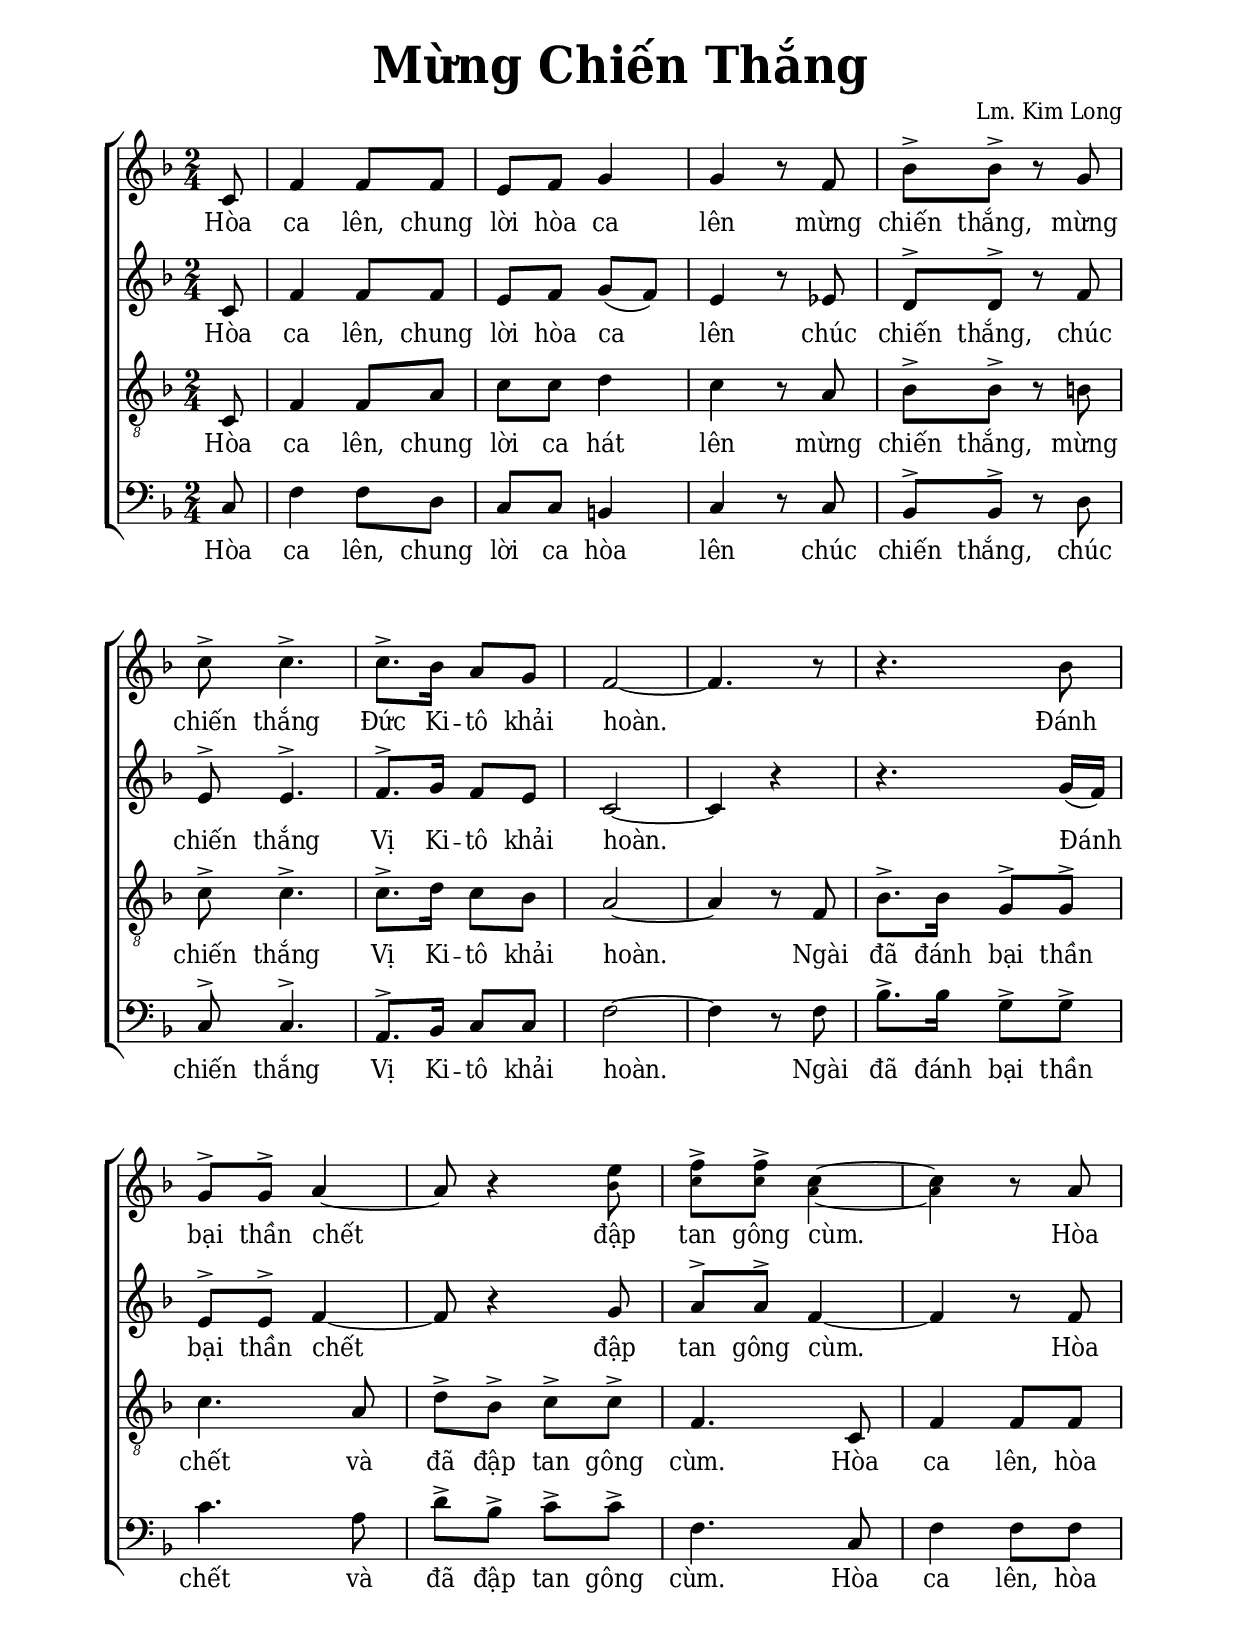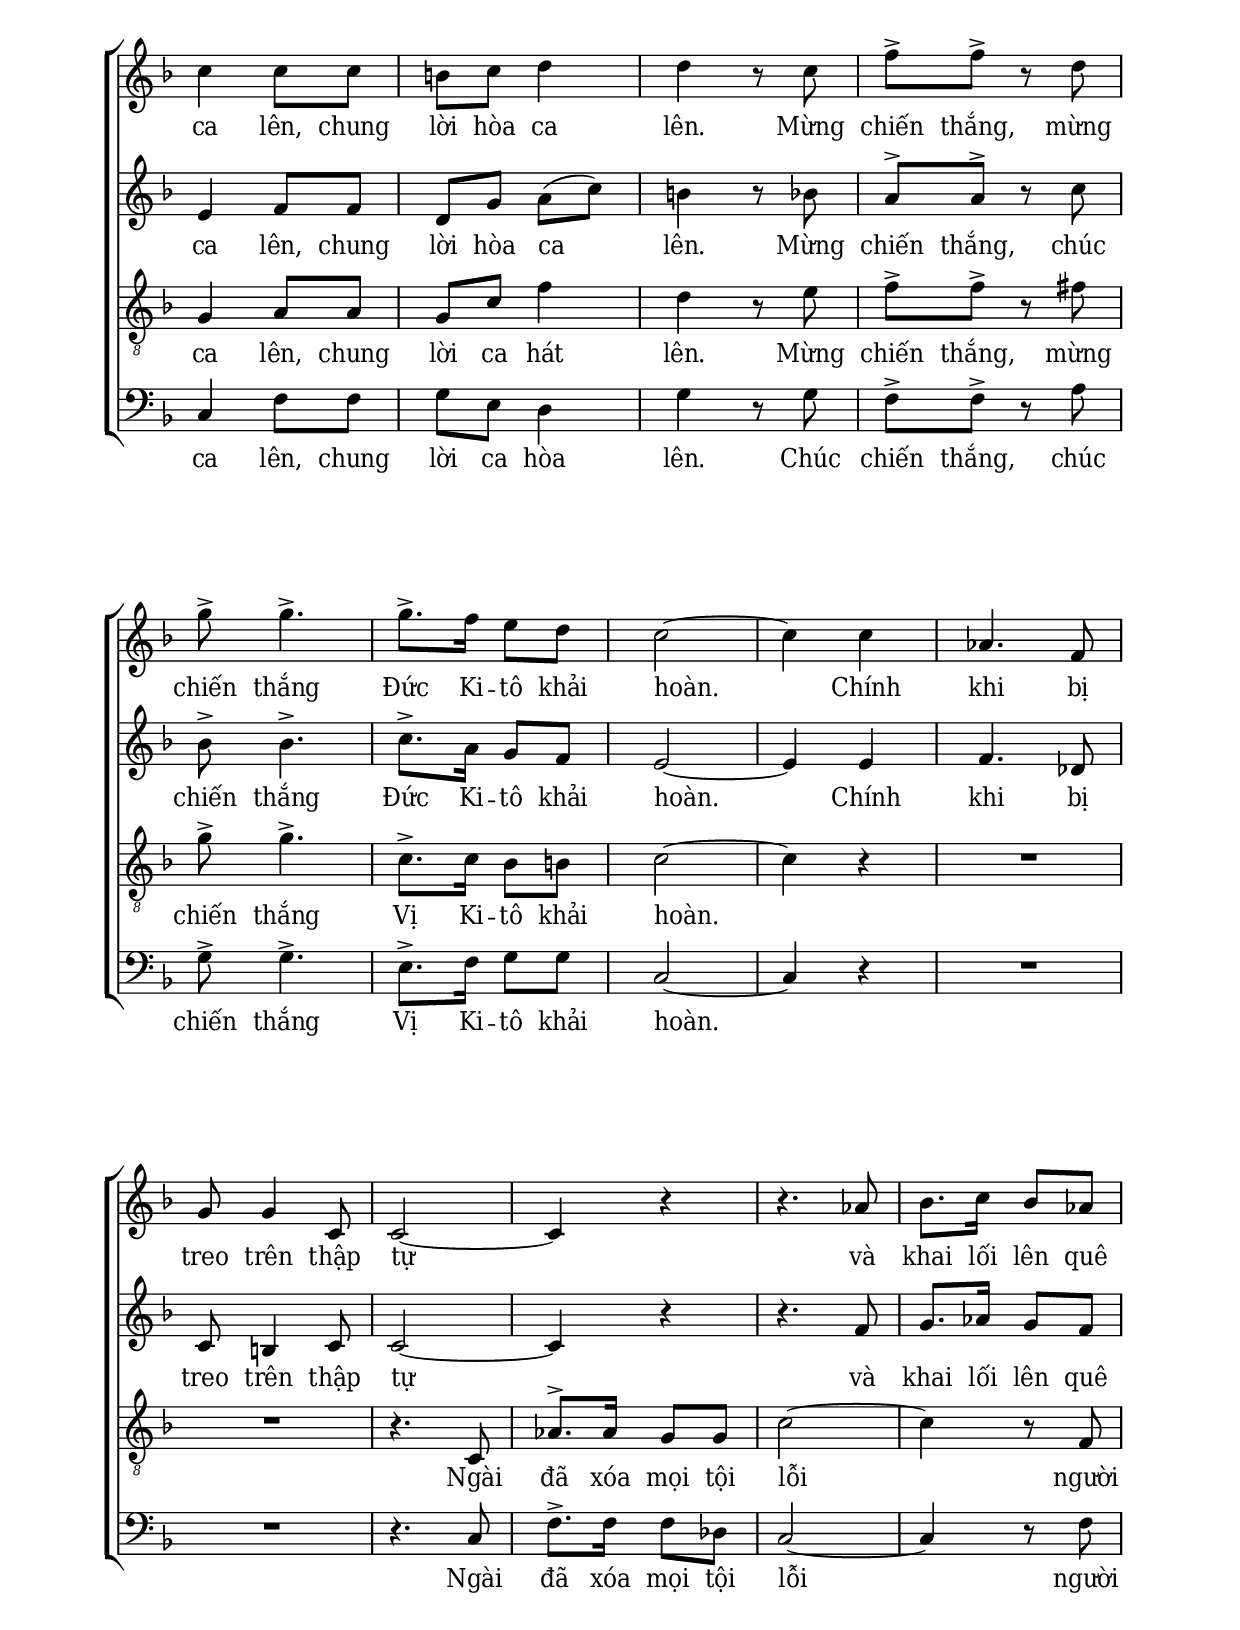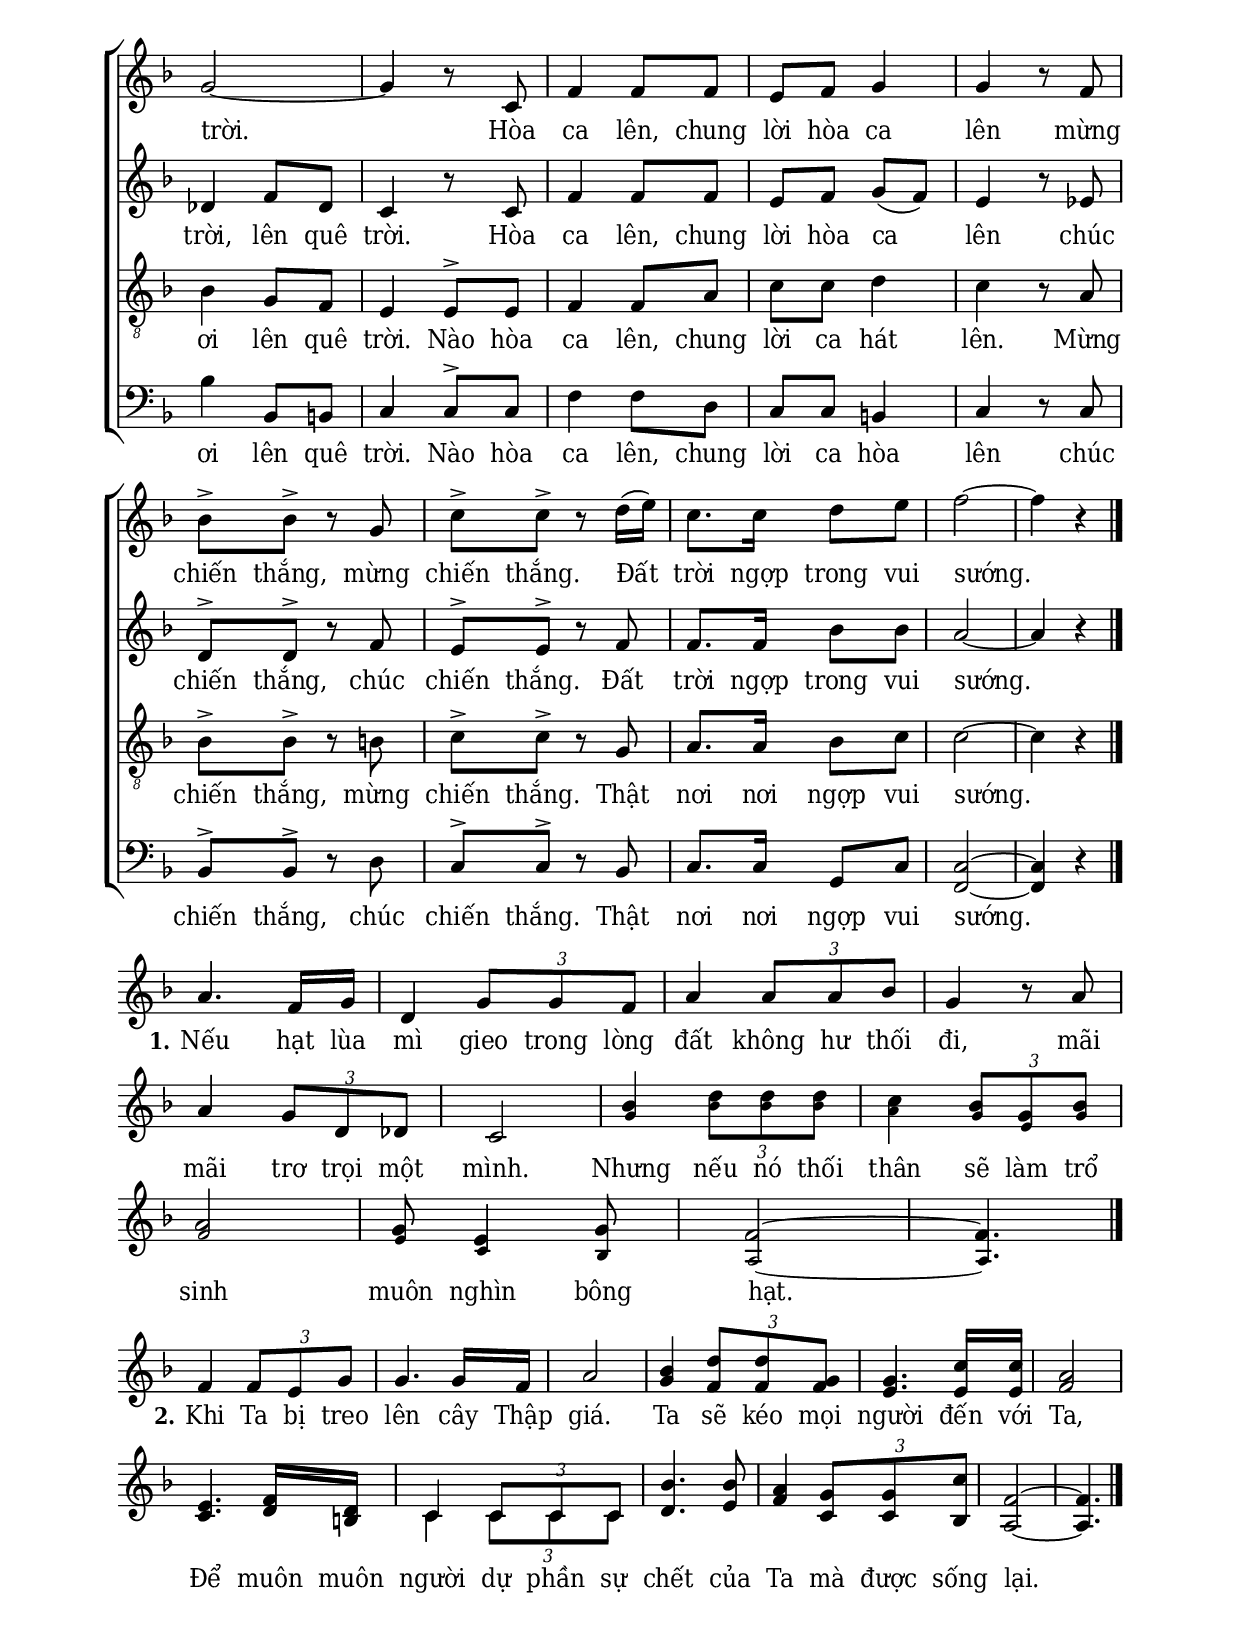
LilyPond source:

% Cài đặt chung
\version "2.22.1"
\include "english.ly"

\header {
  title = \markup { \fontsize #3 "Mừng Chiến Thắng" }
  composer = "Lm. Kim Long"
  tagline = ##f
}

% Đổi kích thước nốt cho bè phụ
notBePhu =
#(define-music-function (font-size music) (number? ly:music?)
   (for-some-music
     (lambda (m)
       (if (music-is-of-type? m 'rhythmic-event)
           (begin
             (set! (ly:music-property m 'tweaks)
                   (cons `(font-size . ,font-size)
                         (ly:music-property m 'tweaks)))
             #t)
           #f))
     music)
   music)

% Nhạc
nhacDiepKhucSop = \relative c' {
  \partial 8 c8 |
  f4 f8 f |
  e f g4 |
  g r8 f |
  bf ^> bf ^> r g |
  c8 ^> c4. ^> |
  c8. ^> bf16 a8 g |
  f2 ~ |
  f4. r8 |
  r4. bf8 |
  g ^> g ^> a4 ~ |
  a8 r4
  <<
    {
      e'8 |
      f ^> f ^> c4 ~ |
      c
    }
    { \notBePhu -2 {
      bf8 |
      c c a4 ~ |
      a
    }}
  >>
  r8 a |
  c4 c8 c |
  b! c d4 |
  d r8 c |
  f ^> f ^> r d |
  g ^> g4. ^> |
  g8. ^> f16 e8 d |
  c2 ~ |
  c4 c |
  af4. f8 |
  g g4 c,8 |
  c2 ~ |
  c4 r |
  r4. af'8 |
  bf8. c16 bf8 af |
  g2 ~ |
  g4 r8 c, |
  f4 f8 f |
  e f g4 |
  g r8 f |
  bf ^> bf ^> r g |
  c ^> c ^> r d16 (e) |
  c8. c16 d8 e |
  f2 ~ |
  f4 r \bar "|." \break
  
  a,4. f16 g |
  d4 \tuplet 3/2 { g8 g f } |
  a4 \tuplet 3/2 { a8 a bf } |
  g4 r8 a |
  a4 \tuplet 3/2 { g8 d df } |
  c2 |
  <<
    {
      bf'4 \tuplet 3/2 {d8 d d } |
      c4 \tuplet 3/2 { bf8 g bf } |
      a2 |
      g8 e4 g8 |
      f2 ~ |
      \partial 4. f4.
    }
    { \notBePhu -2 {
      g4 \tuplet 3/2 { bf8 bf bf } |
      a4 \tuplet 3/2 { g8 e g } |
      f2 |
      e8 c4 bf8 |
      a2 ~ |
      a4.
    }}
  >>
  \bar "|." \break
  
  f'4 \tuplet 3/2 { f8 e g } |
  g4. g16 f |
  a2 |
  <<
    {
      bf4 \tuplet 3/2 { d8 d g, } |
      g4. c16 c |
      a2 |
      e4. f16 d
    }
    {
      g4 \tuplet 3/2 { f8 f f } |
      e4. e16 e |
      f2 |
      c4. d16 b!
    }
  >>
  <<
    {
      \voiceOne
      c4 \tuplet 3/2 { c8 c c } |
    }
    \new Voice = "splitpart" {
      \voiceTwo
      c4 \tuplet 3/2 { c8 c c } |
    }
  >>
  \oneVoice
  <<
    {
      bf'4. bf8 |
      a4 \tuplet 3/2 { g8 g c } |
      f,2 ~ |
      f4.
    }
    {
      d4. e8 |
      f4 \tuplet 3/2 { c8 c bf } |
      a2 ~ |
      a4.
    }
  >>
  \bar "|."
}

nhacDiepKhucAlto = \relative c' {
  c8 |
  f4 f8 f |
  e f g (f) |
  e4 r8 ef |
  d ^> d ^> r f |
  e ^> e4. ^> f8. ^> g16 f8 e |
  c2 ~ |
  c4 r |
  r4. g'16 (f) |
  e8 ^> e ^> f4 ~ |
  f8 r4 g8 |
  a ^> a ^> f4 ~ |
  f r8 f |
  e4 f8 f |
  d g a (c) |
  b!4 r8 bf |
  a ^> a ^> r c |
  bf ^> bf4. ^> |
  c8. ^> a16 g8 f |
  e2 ~ |
  e4 e |
  f4. df8 |
  c b!4 c8 |
  c2 ~ |
  c4 r |
  r4. f8 |
  g8. af16 g8 f |
  df4 f8 df |
  c4 r8 c |
  f4 f8 f |
  e f g (f) |
  e4 r8 ef |
  d ^> d ^> r f |
  e ^> e ^> r f |
  f8. f16 bf8 bf |
  a2 ~ |
  a4 r
}

nhacDiepKhucTenor = \relative c {
  c8 |
  f4 f8 a |
  c c d4 |
  c r8 a |
  bf ^> bf ^> r b! |
  c ^> c4. ^> |
  c8. ^> d16 c8 bf |
  a2 ~ |
  a4 r8 f |
  bf8. ^> bf16 g8 ^> g ^> |
  c4. a8 |
  d ^> bf ^> c ^> c ^> |
  f,4. c8 |
  f4 f8 f |
  g4 a8 a |
  g c f4 |
  d r8 e |
  f ^> f ^> r fs |
  g ^> g4. ^> |
  c,8. ^> c16 bf8 b! |
  c2 ~ |
  c4 r |
  R2*2
  r4. c,8 |
  af'8. ^> af16 g8 g |
  c2 ~ |
  c4 r8 f, |
  bf4 g8 f |
  e4 e8 ^> e |
  f4 f8 a |
  c c d4 |
  c4 r8 a |
  bf ^> bf ^> r8 b! |
  c ^> c ^> r g |
  a8. a16 bf8 c |
  c2 ~ |
  c4 r
}

nhacDiepKhucBas = \relative c {
  c8 |
  f4 f8 d |
  c c b!4 |
  c r8 c |
  bf ^> bf ^> r d |
  c ^> c4. ^> |
  a8. ^> bf16 c8 c |
  f2 ~ |
  f4 r8 f |
  bf8. ^> bf16 g8 ^> g ^> |
  c4. a8 |
  d ^> bf ^> c ^> c ^> |
  f,4. c8 |
  f4 f8 f |
  c4 f8 f |
  g e d4 |
  g r8 g |
  f ^> f ^> r a |
  g ^> g4. ^> |
  e8. ^> f16 g8 g |
  c,2 ~ |
  c4 r |
  R2*2
  r4. c8 |
  f8. ^> f16 f8 df |
  c2 ~ |
  c4 r8 f |
  bf4 bf,8 b! |
  c4 c8 ^> c |
  f4 f8 d |
  c c b!4 |
  c r8 c |
  bf8 ^> bf ^> r d |
  c ^> c ^> r bf |
  c8. c16 g8 c |
  <c f,>2 ~ |
  <c f,>4 r
}

% Lời
loiDiepKhucSop = \lyricmode {
  Hòa ca lên, chung lời hòa ca lên
  mừng chiến thắng, mừng chiến thắng Đức Ki -- tô khải hoàn.
  Đánh bại thần chết đập tan gông cùm.
  Hòa ca lên, chung lời hòa ca lên.
  Mừng chiến thắng, mừng chiến thắng Đức Ki -- tô khải hoàn.
  Chính khi bị treo trên thập tự và khai lối lên quê trời.
  Hòa ca lên, chung lời hòa ca lên
  mừng chiến thắng,
  mừng chiến thắng.
  Đất trời ngợp trong vui sướng.
  
  \set stanza = "1."
  Nếu hạt lùa mì gieo trong lòng đất không hư thối đi,
  mãi mãi trơ trọi một mình.
  Nhưng nếu nó thối thân sẽ làm trổ sinh muôn nghìn bông hạt.
  
  \set stanza = "2."
  Khi Ta bị treo lên cây Thập giá.
  Ta sẽ kéo mọi người đến với Ta,
  Để muôn muôn người dự phần sự chết của Ta
  mà được sống lại.
}

loiDiepKhucAlto = \lyricmode {
  Hòa ca lên, chung lời hòa ca lên
  chúc chiến thắng,
  chúc chiến thắng Vị Ki -- tô khải hoàn.
  Đánh bại thần chết đập tan gông cùm.
  Hòa ca lên, chung lời hòa ca lên.
  Mừng chiến thắng, chúc chiến thắng
  Đức Ki -- tô khải hoàn.
  Chính khi bị treo trên thập tự
  và khai lối lên quê trời, lên quê trời.
  Hòa ca lên, chung lời hòa ca lên
  chúc chiến thắng, chúc chiến thắng.
  Đất trời ngợp trong vui sướng.
}

loiDiepKhucTenor = \lyricmode {
  Hòa ca lên, chung lời ca hát lên
  mừng chiến thắng,
  mừng chiến thắng Vị Ki -- tô khải hoàn.
  Ngài đã đánh bại thần chết
  và đã đập tan gông cùm.
  Hòa ca lên, hòa ca lên, chung lời ca hát lên.
  Mừng chiến thắng, mừng chiến thắng
  Vị Ki -- tô khải hoàn.
  Ngài đã xóa mọi tội lỗi
  người ơi lên quê trời.
  Nào hòa ca lên,
  chung lời ca hát lên.
  Mừng chiến thắng,
  mừng chiến thắng.
  Thật nơi nơi ngợp vui sướng.
}

loiDiepKhucBas = \lyricmode {
  Hòa ca lên, chung lời ca hòa lên
  chúc chiến thắng,
  chúc chiến thắng Vị Ki -- tô khải hoàn.
  Ngài đã đánh bại thần chết
  và đã đập tan gông cùm.
  Hòa ca lên, hòa ca lên, chung lời ca hòa lên.
  Chúc chiến thắng, chúc chiến thắng
  Vị Ki -- tô khải hoàn.
  Ngài đã xóa mọi tội lỗi
  người ơi lên quê trời.
  Nào hòa ca lên,
  chung lời ca hòa lên
  chúc chiến thắng,
  chúc chiến thắng.
  Thật nơi nơi ngợp vui sướng.
}

% Dàn trang
\paper {
  #(set-paper-size "a4")
  top-margin = 15\mm
  bottom-margin = 15\mm
  left-margin = 20\mm
  right-margin = 20\mm
  indent = #0
  #(define fonts
    (make-pango-font-tree
      "Deja Vu Serif Condensed"
      "Deja Vu Serif Condensed"
      "Deja Vu Serif Condensed"
      (/ 20 20)))
  print-page-number = #f
  page-count = #3
  %ragged-bottom = ##f
}

TongNhip = {
  \key f \major \time 2/4
  \set Timing.beamExceptions = #'()
  \set Timing.baseMoment = #(ly:make-moment 1/4)
  \set Timing.beatStructure = #'(1 1)
}

\score {
  \new ChoirStaff <<
    \new Staff <<
        \clef treble
        \new Voice = beSop {
          \TongNhip \nhacDiepKhucSop
        }
      \new Lyrics \lyricsto beSop \loiDiepKhucSop
    >>
    \new Staff <<
        \clef treble
        \new Voice = beAlto {
          \TongNhip \nhacDiepKhucAlto
        }
      \new Lyrics \lyricsto beAlto \loiDiepKhucAlto
    >>
    \new Staff <<
        \clef "violin_8"
        \new Voice = beTenor {
          \TongNhip \nhacDiepKhucTenor
        }
      \new Lyrics \lyricsto beTenor \loiDiepKhucTenor
    >>
    \new Staff <<
        \clef bass
        \new Voice = beBas {
          \TongNhip \nhacDiepKhucBas
        }
      \new Lyrics \lyricsto beBas \loiDiepKhucBas
    >>
  >>
  \layout {
    \override Lyrics.LyricSpace.minimum-distance = #1.5
    \override LyricHyphen.minimum-distance = #1.5
    \override Score.BarNumber.break-visibility = ##(#f #f #f)
    \override Score.SpacingSpanner.uniform-stretching = ##t
    \context {
      \Staff \RemoveEmptyStaves
      \override VerticalAxisGroup.remove-first = ##t
    }
  }
}
